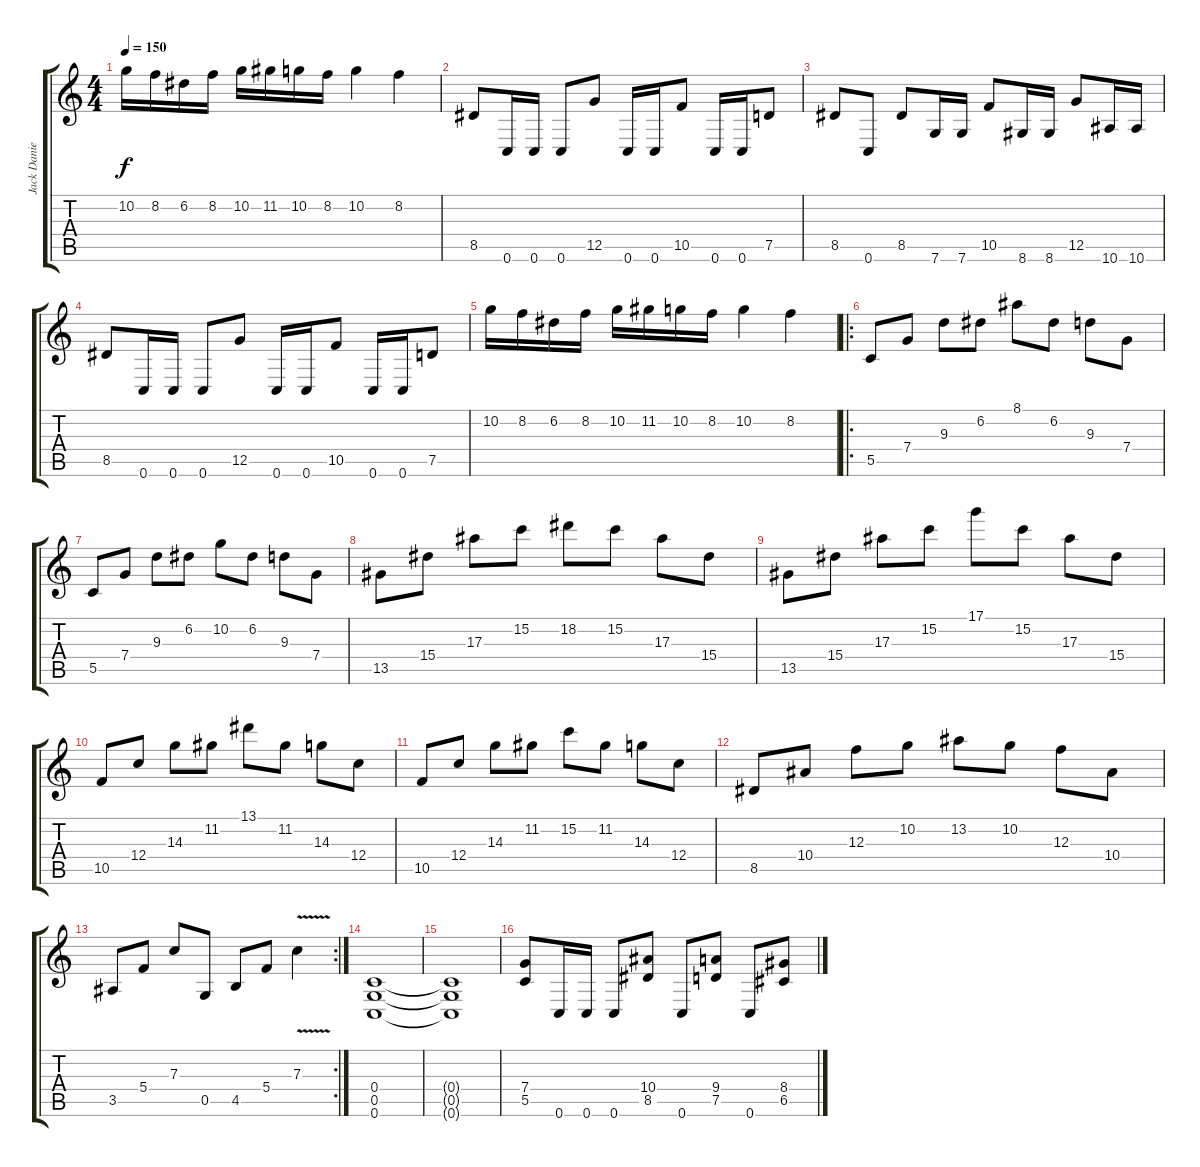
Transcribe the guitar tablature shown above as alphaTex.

\track ("Jack Daniels (lead guitar)" "Jack Danie") {instrument distortionguitar}
\staff {score tabs}
\tuning (D4 A3 F3 C3 G2 C2) {hide}
\ts (4 4)
\tempo 150
\clef g2
\ks c
10.2.16{dy f} 8.2.16 6.2.16 8.2.16 10.2.16 11.2.16 10.2.16 8.2.16 10.2.4 8.2.4 |
8.5.8 0.6.16 0.6.16 0.6.8 12.5.8 0.6.16 0.6.16 10.5.8 0.6.16 0.6.16 7.5.8 |
8.5.8 0.6.8 8.5.8 7.6.16 7.6.16 10.5.8 8.6.16 8.6.16 12.5.8 10.6.16 10.6.16 |
8.5.8 0.6.16 0.6.16 0.6.8 12.5.8 0.6.16 0.6.16 10.5.8 0.6.16 0.6.16 7.5.8 |
10.2.16 8.2.16 6.2.16 8.2.16 10.2.16 11.2.16 10.2.16 8.2.16 10.2.4 8.2.4 |
\ro
5.5.8 7.4.8 9.3.8 6.2.8 8.1.8 6.2.8 9.3.8 7.4.8 |
5.5.8 7.4.8 9.3.8 6.2.8 10.2.8 6.2.8 9.3.8 7.4.8 |
13.5.8 15.4.8 17.3.8 15.2.8 18.2.8 15.2.8 17.3.8 15.4.8 |
13.5.8 15.4.8 17.3.8 15.2.8 17.1.8 15.2.8 17.3.8 15.4.8 |
10.5.8 12.4.8 14.3.8 11.2.8 13.1.8 11.2.8 14.3.8 12.4.8 |
10.5.8 12.4.8 14.3.8 11.2.8 15.2.8 11.2.8 14.3.8 12.4.8 |
8.5.8 10.4.8 12.3.8 10.2.8 13.2.8 10.2.8 12.3.8 10.4.8 |
\rc 2
3.5.8 5.4.8 7.3.8 0.5.8 4.5.8 5.4.8 7.3{v}.4 |
(0.4 0.5 0.6).1 |
(0.4{t} 0.5{t} 0.6{t}).1 |
(7.4 5.5).8 0.6.16 0.6.16 0.6.8 (10.4 8.5).8 0.6.8 (9.4 7.5).8 0.6.8 (8.4 6.5).8
